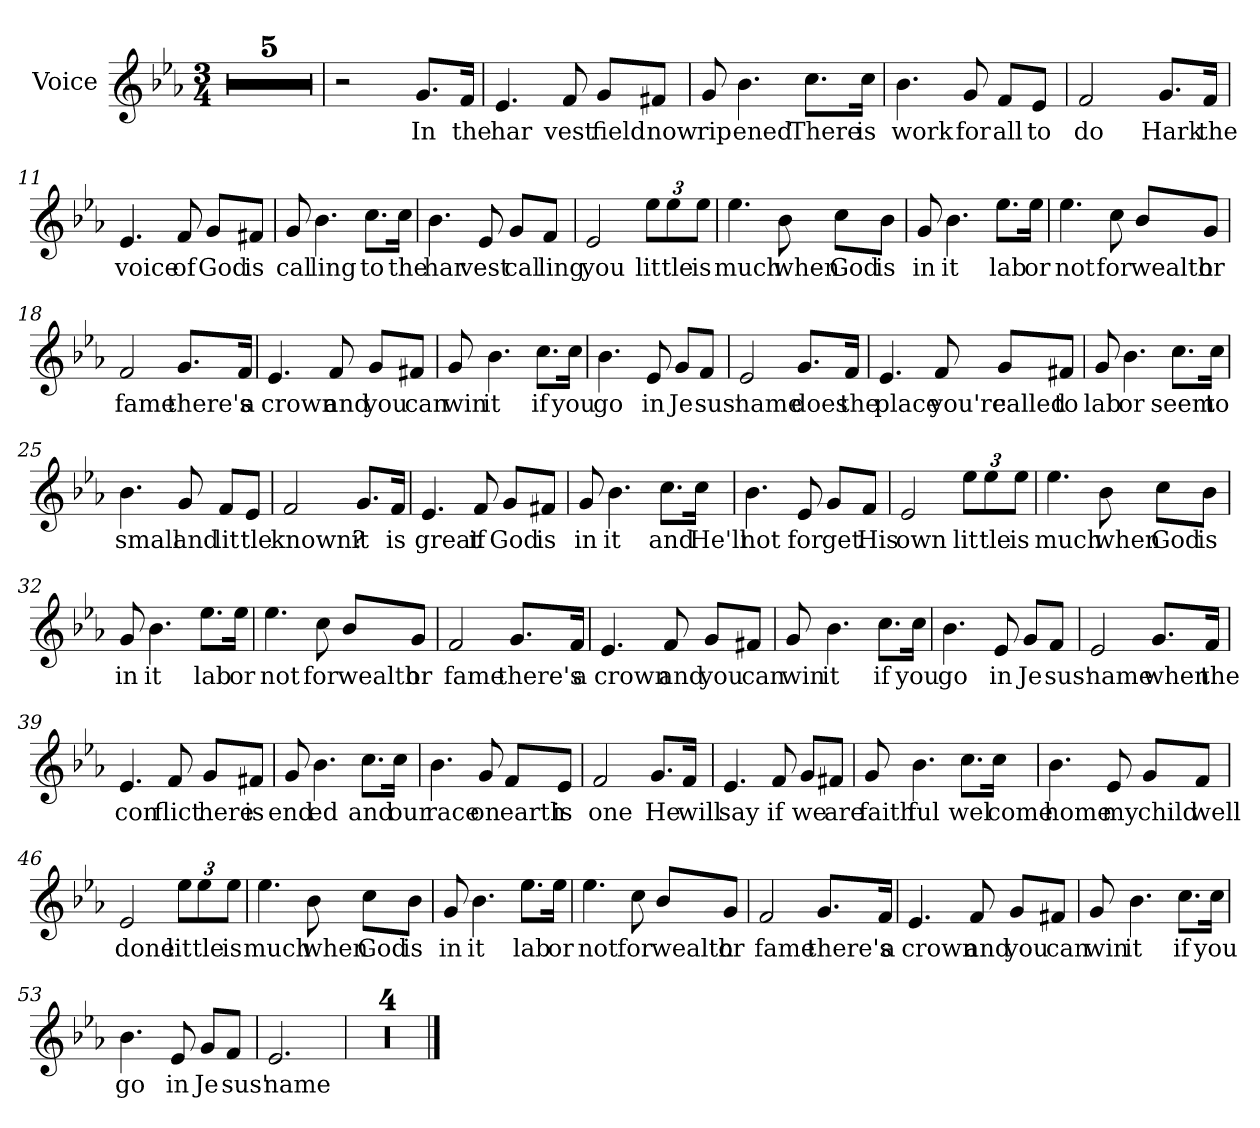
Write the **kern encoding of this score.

**kern	**text
*part1	*part1
*staff1	*staff1
*I"Voice	*
*I'V	*
*clefG2	*
*k[b-e-a-]	*
*E-:	*
*M3/4	*
=1	=1
2.r	.
=2	=2
2.r	.
=3	=3
2.r	.
=4	=4
2.r	.
=5	=5
2.r	.
=6	=6
2r	.
!	!LO:LY:b
8.g/L	In
!	!LO:LY:b
16f/Jk	the
=7	=7
!	!LO:LY:b
4.e-/	har
!	!LO:LY:b
8f/	vest
!	!LO:LY:b
8g/L	field
!	!LO:LY:b
8f#X/J	now
=8	=8
!	!LO:LY:b
8g/	rip
!	!LO:LY:b
4.b-\	ened
!	!LO:LY:b
8.cc\L	There
!	!LO:LY:b
16cc\Jk	is
=9	=9
!	!LO:LY:b
4.b-\	work
!	!LO:LY:b
8g/	for
!	!LO:LY:b
8f/L	all
!	!LO:LY:b
8e-/J	to
!!LO:LB:g=z
=10	=10
!	!LO:LY:b
2f/	do
!	!LO:LY:b
8.g/L	Hark
!	!LO:LY:b
16f/Jk	the
=11	=11
!	!LO:LY:b
4.e-/	voice
!	!LO:LY:b
8f/	of
!	!LO:LY:b
8g/L	God
!	!LO:LY:b
8f#X/J	is
=12	=12
!	!LO:LY:b
8g/	cal
!	!LO:LY:b
4.b-\	ling
!	!LO:LY:b
8.cc\L	to
!	!LO:LY:b
16cc\Jk	the
=13	=13
!	!LO:LY:b
4.b-\	har
!	!LO:LY:b
8e-/	vest
!	!LO:LY:b
8g/L	cal
!	!LO:LY:b
8f/J	ling
=14	=14
!	!LO:LY:b
2e-/	you
!	!LO:LY:b
12ee-\L	lit
!	!LO:LY:b
12ee-\	tle
!	!LO:LY:b
12ee-\J	is
!!LO:LB:g=z
=15	=15
!	!LO:LY:b
4.ee-\	much
!	!LO:LY:b
8b-\	when
!	!LO:LY:b
8cc\L	God
!	!LO:LY:b
8b-\J	is
=16	=16
!	!LO:LY:b
8g/	in
!	!LO:LY:b
4.b-\	it
!	!LO:LY:b
8.ee-\L	lab
!	!LO:LY:b
16ee-\Jk	or
=17	=17
!	!LO:LY:b
4.ee-\	not
!	!LO:LY:b
8cc\	for
!	!LO:LY:b
8b-/L	wealth
!	!LO:LY:b
8g/J	or
=18	=18
!	!LO:LY:b
2f/	fame
!	!LO:LY:b
8.g/L	there's
!	!LO:LY:b
16f/Jk	a
=19	=19
!	!LO:LY:b
4.e-/	crown
!	!LO:LY:b
8f/	and
!	!LO:LY:b
8g/L	you
!	!LO:LY:b
8f#X/J	can
!!LO:LB:g=z
=20	=20
!	!LO:LY:b
8g/	win
!	!LO:LY:b
4.b-\	it
!	!LO:LY:b
8.cc\L	if
!	!LO:LY:b
16cc\Jk	you
=21	=21
!	!LO:LY:b
4.b-\	go
!	!LO:LY:b
8e-/	in
!	!LO:LY:b
8g/L	Je
!	!LO:LY:b
8f/J	sus'
=22	=22
!	!LO:LY:b
2e-/	name
!	!LO:LY:b
8.g/L	does
!	!LO:LY:b
16f/Jk	the
=23	=23
!	!LO:LY:b
4.e-/	place
!	!LO:LY:b
8f/	you're
!	!LO:LY:b
8g/L	called
!	!LO:LY:b
8f#X/J	to
=24	=24
!	!LO:LY:b
8g/	lab
!	!LO:LY:b
4.b-\	or
!	!LO:LY:b
8.cc\L	seem
!	!LO:LY:b
16cc\Jk	to
!!LO:LB:g=z
=25	=25
!	!LO:LY:b
4.b-\	small
!	!LO:LY:b
8g/	and
!	!LO:LY:b
8f/L	lit
!	!LO:LY:b
8e-/J	tle
=26	=26
!	!LO:LY:b
2f/	known?
!	!LO:LY:b
8.g/L	it
!	!LO:LY:b
16f/Jk	is
=27	=27
!	!LO:LY:b
4.e-/	great
!	!LO:LY:b
8f/	if
!	!LO:LY:b
8g/L	God
!	!LO:LY:b
8f#X/J	is
=28	=28
!	!LO:LY:b
8g/	in
!	!LO:LY:b
4.b-\	it
!	!LO:LY:b
8.cc\L	and
!	!LO:LY:b
16cc\Jk	He'll
=29	=29
!	!LO:LY:b
4.b-\	not
!	!LO:LY:b
8e-/	for
!	!LO:LY:b
8g/L	get
!	!LO:LY:b
8f/J	His
=30	=30
!	!LO:LY:b
2e-/	own
!	!LO:LY:b
12ee-\L	lit
!	!LO:LY:b
12ee-\	tle
!	!LO:LY:b
12ee-\J	is
!!LO:LB:g=z
=31	=31
!	!LO:LY:b
4.ee-\	much
!	!LO:LY:b
8b-\	when
!	!LO:LY:b
8cc\L	God
!	!LO:LY:b
8b-\J	is
=32	=32
!	!LO:LY:b
8g/	in
!	!LO:LY:b
4.b-\	it
!	!LO:LY:b
8.ee-\L	lab
!	!LO:LY:b
16ee-\Jk	or
=33	=33
!	!LO:LY:b
4.ee-\	not
!	!LO:LY:b
8cc\	for
!	!LO:LY:b
8b-/L	wealth
!	!LO:LY:b
8g/J	or
=34	=34
!	!LO:LY:b
2f/	fame
!	!LO:LY:b
8.g/L	there's
!	!LO:LY:b
16f/Jk	a
=35	=35
!	!LO:LY:b
4.e-/	crown
!	!LO:LY:b
8f/	and
!	!LO:LY:b
8g/L	you
!	!LO:LY:b
8f#X/J	can
!!LO:LB:g=z
=36	=36
!	!LO:LY:b
8g/	win
!	!LO:LY:b
4.b-\	it
!	!LO:LY:b
8.cc\L	if
!	!LO:LY:b
16cc\Jk	you
=37	=37
!	!LO:LY:b
4.b-\	go
!	!LO:LY:b
8e-/	in
!	!LO:LY:b
8g/L	Je
!	!LO:LY:b
8f/J	sus'
=38	=38
!	!LO:LY:b
2e-/	name
!	!LO:LY:b
8.g/L	when
!	!LO:LY:b
16f/Jk	the
=39	=39
!	!LO:LY:b
4.e-/	con
!	!LO:LY:b
8f/	flict
!	!LO:LY:b
8g/L	here
!	!LO:LY:b
8f#X/J	is
=40	=40
!	!LO:LY:b
8g/	end
!	!LO:LY:b
4.b-\	ed
!	!LO:LY:b
8.cc\L	and
!	!LO:LY:b
16cc\Jk	our
!!LO:LB:g=z
=41	=41
!	!LO:LY:b
4.b-\	race
!	!LO:LY:b
8g/	on
!	!LO:LY:b
8f/L	earth
!	!LO:LY:b
8e-/J	is
=42	=42
!	!LO:LY:b
2f/	one
!	!LO:LY:b
8.g/L	He
!	!LO:LY:b
16f/Jk	will
=43	=43
!	!LO:LY:b
4.e-/	say
!	!LO:LY:b
8f/	if
!	!LO:LY:b
8g/L	we
!	!LO:LY:b
8f#X/J	are
=44	=44
!	!LO:LY:b
8g/	faith
!	!LO:LY:b
4.b-\	ful
!	!LO:LY:b
8.cc\L	wel
!	!LO:LY:b
16cc\Jk	come
=45	=45
!	!LO:LY:b
4.b-\	home
!	!LO:LY:b
8e-/	my
!	!LO:LY:b
8g/L	child
!	!LO:LY:b
8f/J	well
!!LO:PB:g=z
=46	=46
!	!LO:LY:b
2e-/	done
!	!LO:LY:b
12ee-\L	lit
!	!LO:LY:b
12ee-\	tle
!	!LO:LY:b
12ee-\J	is
=47	=47
!	!LO:LY:b
4.ee-\	much
!	!LO:LY:b
8b-\	when
!	!LO:LY:b
8cc\L	God
!	!LO:LY:b
8b-\J	is
=48	=48
!	!LO:LY:b
8g/	in
!	!LO:LY:b
4.b-\	it
!	!LO:LY:b
8.ee-\L	lab
!	!LO:LY:b
16ee-\Jk	or
=49	=49
!	!LO:LY:b
4.ee-\	not
!	!LO:LY:b
8cc\	for
!	!LO:LY:b
8b-/L	wealth
!	!LO:LY:b
8g/J	or
=50	=50
!	!LO:LY:b
2f/	fame
!	!LO:LY:b
8.g/L	there's
!	!LO:LY:b
16f/Jk	a
!!LO:LB:g=z
=51	=51
!	!LO:LY:b
4.e-/	crown
!	!LO:LY:b
8f/	and
!	!LO:LY:b
8g/L	you
!	!LO:LY:b
8f#X/J	can
=52	=52
!	!LO:LY:b
8g/	win
!	!LO:LY:b
4.b-\	it
!	!LO:LY:b
8.cc\L	if
!	!LO:LY:b
16cc\Jk	you
=53	=53
!	!LO:LY:b
4.b-\	go
!	!LO:LY:b
8e-/	in
!	!LO:LY:b
8g/L	Je
!	!LO:LY:b
8f/J	sus'
=54	=54
!	!LO:LY:b
2.e-/	name
=55	=55
2.r	.
=56	=56
2.r	.
=57	=57
2.r	.
=58	=58
2.r	.
==	==
*-	*-
